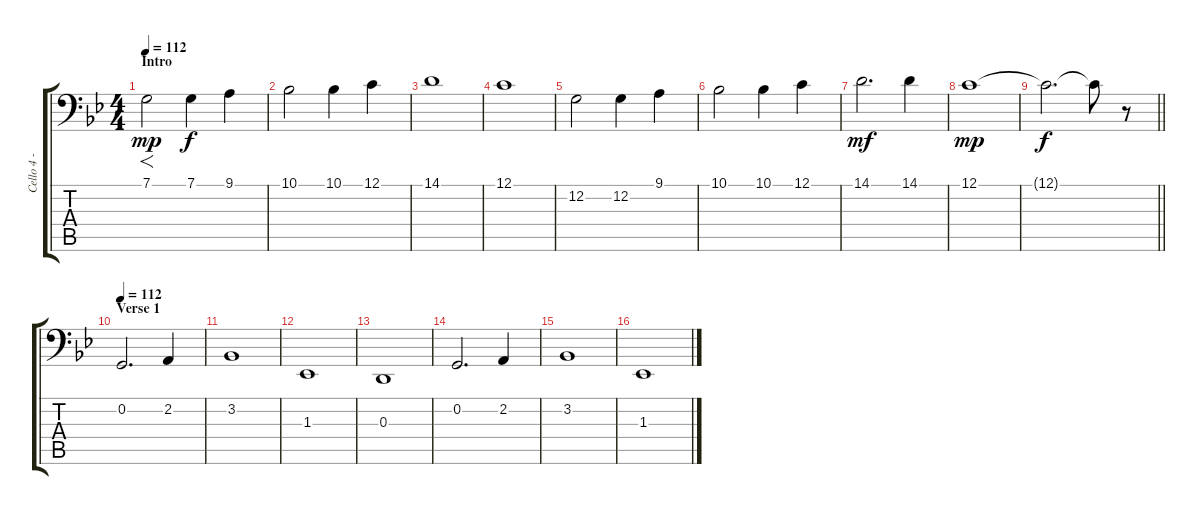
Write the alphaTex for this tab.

\track ("Cello 4 - Antero" "Cello 4 - ") {instrument cello}
\staff {score tabs}
\tuning (C3 G2 D2 A1 E1 B0) {hide}
\ts (4 4)
\section ("" "Intro")
\tempo 112
\tempo 87
\tempo 112
\clef f4
\ks bb
7.1.2{f dy mp instrument cello} 7.1.4{dy f} 9.1.4 |
10.1.2 10.1.4 12.1.4 |
14.1.1 |
12.1.1 |
12.2.2 12.2.4 9.1.4 |
10.1.2 10.1.4 12.1.4 |
14.1.2{d dy mf} 14.1.4 |
12.1.1{dy mp} |
\barLineRight lightlight
12.1{t}.2{d dy f} 12.1{t}.8 r.8 |
\section ("" "Verse 1")
\tempo 112
0.2.2{d} 2.2.4 |
3.2.1 |
1.3.1 |
0.3.1 |
0.2.2{d} 2.2.4 |
3.2.1 |
1.3.1
